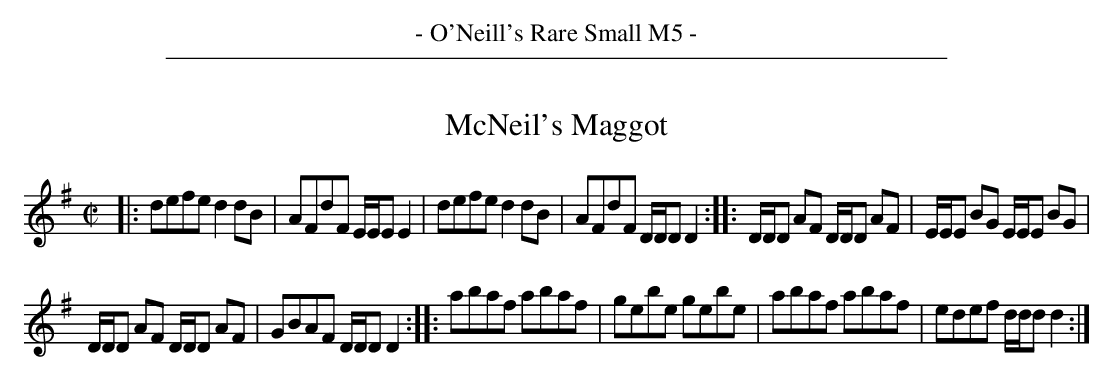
X:1
T: McNeil's Maggot
M: C|
L: 1/8
K: Dmix
|:\
defe d2dB | AFdF E/E/E E2 | defe d2dB | AFdF D/D/D D2 :: D/D/D AF D/D/D AF | E/E/E BG E/E/E BG |
D/D/D AF D/D/D AF | GBAF D/D/D D2 :: abaf abaf | gebe gebe | abaf abaf | edef d/d/d d2 :|
